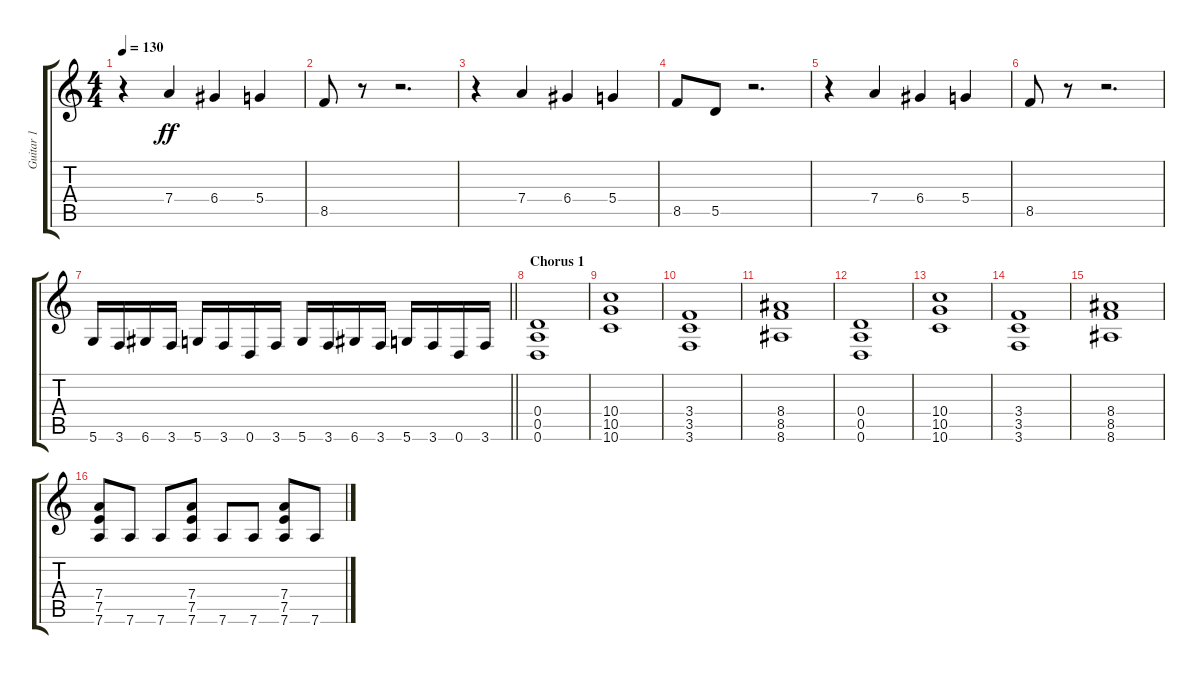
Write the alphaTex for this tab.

\track ("Guitar 1" "Guitar 1") {instrument distortionguitar}
\staff {score tabs}
\tuning (E4 B3 G3 D3 A2 D2) {hide}
\ts (4 4)
\tempo 130
\clef g2
\ks c
r.4{dy ff} 7.4.4 6.4.4 5.4.4 |
8.5.8 r.8 r.2{d} |
r.4 7.4.4 6.4.4 5.4.4 |
8.5.8 5.5.8 r.2{d} |
r.4 7.4.4 6.4.4 5.4.4 |
8.5.8 r.8 r.2{d} |
\barLineRight lightlight
5.6.16 3.6.16 6.6.16 3.6.16 5.6.16 3.6.16 0.6.16 3.6.16 5.6.16 3.6.16 6.6.16 3.6.16 5.6.16 3.6.16 0.6.16 3.6.16 |
\section ("" "Chorus 1")
(0.4 0.5 0.6).1 |
(10.4 10.5 10.6).1 |
(3.4 3.5 3.6).1 |
(8.4 8.5 8.6).1 |
(0.4 0.5 0.6).1 |
(10.4 10.5 10.6).1 |
(3.4 3.5 3.6).1 |
(8.4 8.5 8.6).1 |
(7.4 7.5 7.6).8 7.6.8 7.6.8 (7.4 7.5 7.6).8 7.6.8 7.6.8 (7.4 7.5 7.6).8 7.6.8
